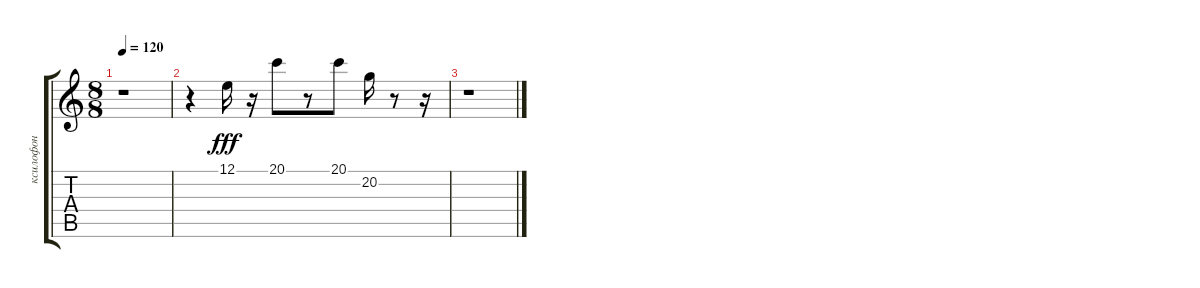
\track ("ксилофон" "ксилофон") {instrument xylophone}
\staff {score tabs}
\tuning (E4 B3 G3 D3 A2 E2) {hide}
\ts (8 8)
\tempo 120
\clef g2
\ks c
r.1{dy fff} |
r.4 12.1.16{volume 5} r.16 20.1.8{volume 5} r.8 20.1.8{volume 5} 20.2.16{volume 5} r.8 r.16 |
r.1
